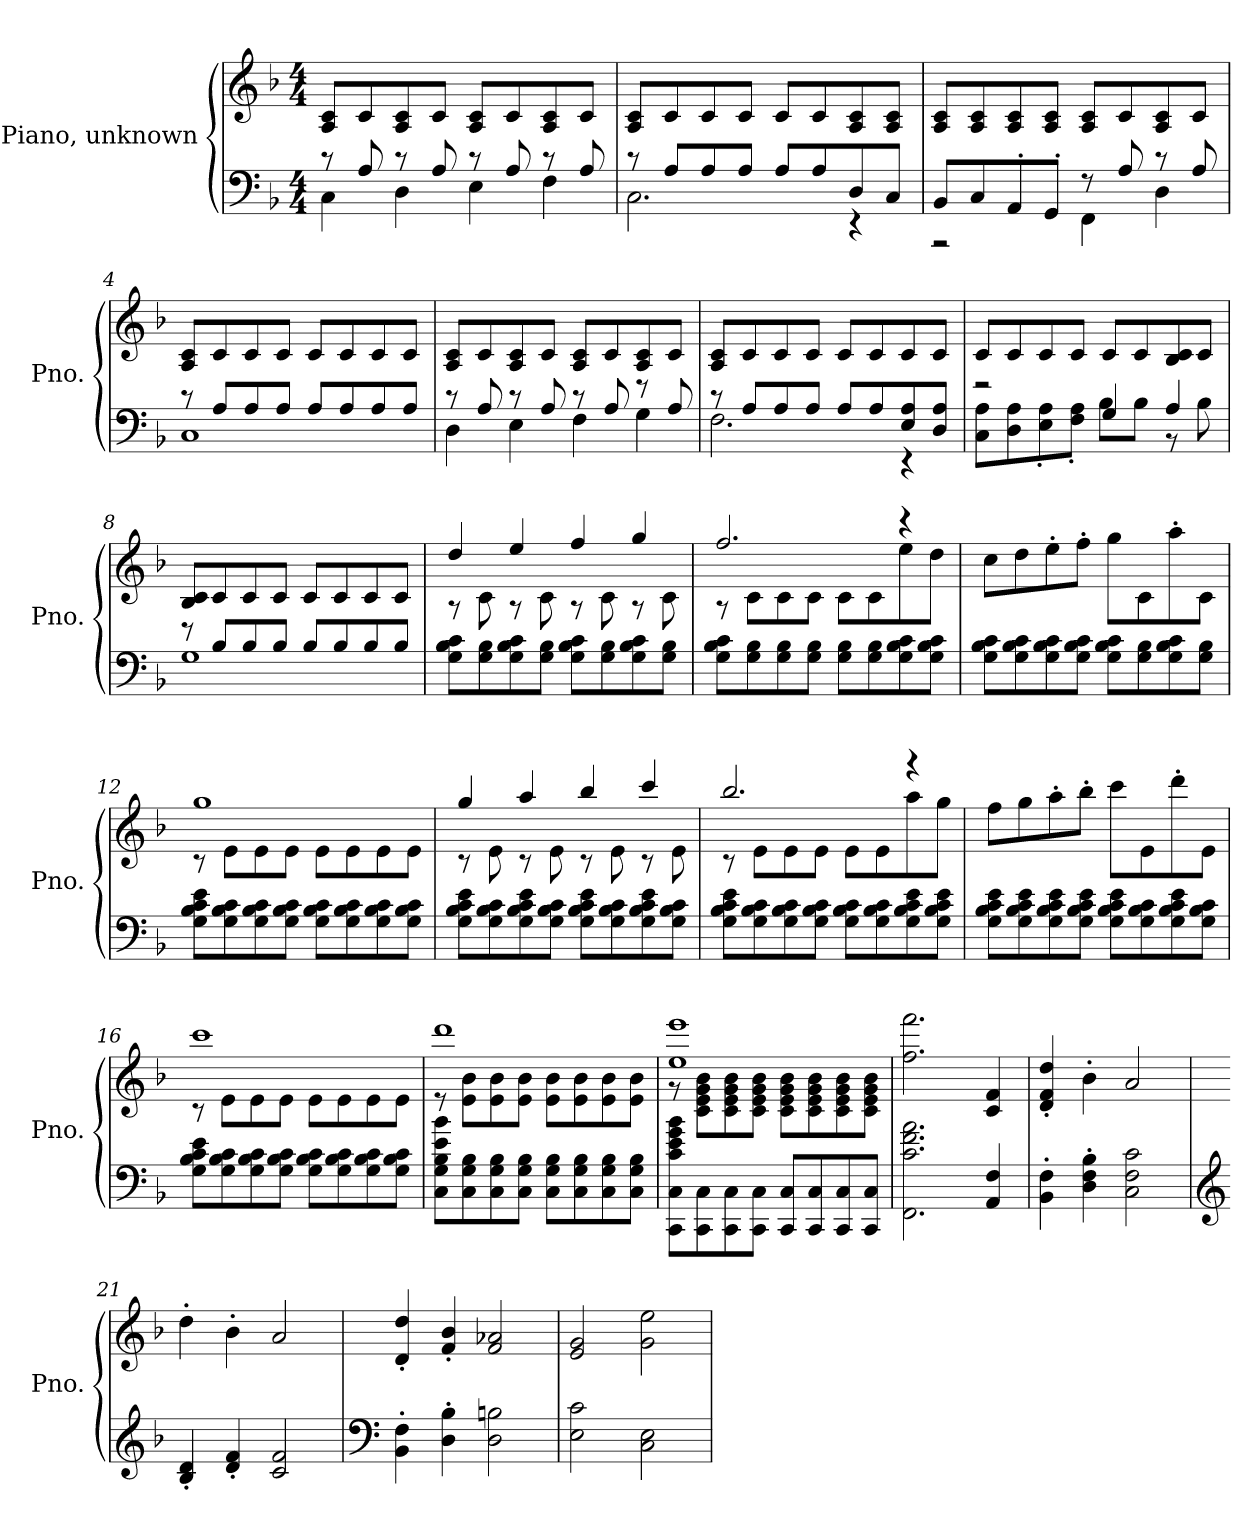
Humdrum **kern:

**kern	**kern
*part1	*part1
*staff2	*staff1
*I"Piano, unknown	*
*I'Pno.	*
*clefF4	*clefG2
*k[b-]	*k[b-]
*M4/4	*M4/4
*MM120	*MM120
=1	=1
*^	*
8r	4C\	8A/ 8c/L
8A/	.	8c/
8r	4D\	8A/ 8c/
8A/	.	8c/J
8r	4E\	8A/ 8c/L
8A/	.	8c/
8r	4F\	8A/ 8c/
8A/	.	8c/J
=2	=2	=2
8r	2.C\	8A/ 8c/L
8A/L	.	8c/
8A/	.	8c/
8A/J	.	8c/J
8A/L	.	8c/L
8A/	.	8c/
8D/	4r	8A/ 8c/
8C/J	.	8A/ 8c/J
=3	=3	=3
8BB-/L	2r	8A/ 8c/L
8C/	.	8A/ 8c/
8AA'/	.	8A/ 8c/
8GG'/J	.	8A/ 8c/J
8r	4FF\	8A/ 8c/L
8A/	.	8c/
8r	4D\	8A/ 8c/
8A/	.	8c/J
!!LO:LB:g=z
=4	=4	=4
8r	1C	8A/ 8c/L
8A/L	.	8c/
8A/	.	8c/
8A/J	.	8c/J
8A/L	.	8c/L
8A/	.	8c/
8A/	.	8c/
8A/J	.	8c/J
=5	=5	=5
8r	4D\	8A/ 8c/L
8A/	.	8c/
8r	4E\	8A/ 8c/
8A/	.	8c/J
8r	4F\	8A/ 8c/L
8A/	.	8c/
8r	4G\	8A/ 8c/
8A/	.	8c/J
=6	=6	=6
8r	2.F\	8A/ 8c/L
8A/L	.	8c/
8A/	.	8c/
8A/J	.	8c/J
8A/L	.	8c/L
8A/	.	8c/
8E/ 8A/	4r	8c/
8D/ 8A/J	.	8c/J
!!LO:LB:g=z
=7	=7	=7
2r	8C\ 8A\L	8c/L
.	8D\ 8A\	8c/
.	8E\' 8A\'	8c/
.	8F\' 8A\'J	8c/J
4G/	8B-\L	8c/L
.	8B-\J	8c/
4A/	8r	8B-/ 8c/
.	8B-\	8c/J
=8	=8	=8
8r	1G	8B-/ 8c/L
8B-/L	.	8c/
8B-/	.	8c/
8B-/J	.	8c/J
8B-/L	.	8c/L
8B-/	.	8c/
8B-/	.	8c/
8B-/J	.	8c/J
*v	*v	*
=9	=9
*	*^
8G\ 8B-\ 8c\L	4dd/	8r
8G\ 8B-\	.	8c\
8G\ 8B-\ 8c\	4ee/	8r
8G\ 8B-\J	.	8c\
8G\ 8B-\ 8c\L	4ff/	8r
8G\ 8B-\	.	8c\
8G\ 8B-\ 8c\	4gg/	8r
8G\ 8B-\J	.	8c\
!!LO:LB:g=z	!!
=10	=10	=10
8G\ 8B-\ 8c\L	2.ff/	8r
8G\ 8B-\	.	8c\L
8G\ 8B-\	.	8c\
8G\ 8B-\J	.	8c\J
8G\ 8B-\L	.	8c\L
8G\ 8B-\	.	8c\
8G\ 8B-\ 8c\	4r	8ee\
8G\ 8B-\ 8c\J	.	8dd\J
*	*v	*v
=11	=11
8G\ 8B-\ 8c\L	8cc\L
8G\ 8B-\ 8c\	8dd\
8G\ 8B-\ 8c\	8ee'\
8G\ 8B-\ 8c\J	8ff'\J
8G\ 8B-\ 8c\L	8gg\L
8G\ 8B-\	8c\
8G\ 8B-\ 8c\	8aa'\
8G\ 8B-\J	8c\J
=12	=12
*	*^
8G\ 8B-\ 8c\ 8e\L	1gg	8r
8G\ 8B-\ 8c\	.	8e\L
8G\ 8B-\ 8c\	.	8e\
8G\ 8B-\ 8c\J	.	8e\J
8G\ 8B-\ 8c\L	.	8e\L
8G\ 8B-\ 8c\	.	8e\
8G\ 8B-\ 8c\	.	8e\
8G\ 8B-\ 8c\J	.	8e\J
!!LO:LB:g=z	!!
=13	=13	=13
8G\ 8B-\ 8c\ 8e\L	4gg/	8r
8G\ 8B-\ 8c\	.	8e\
8G\ 8B-\ 8c\ 8e\	4aa/	8r
8G\ 8B-\ 8c\J	.	8e\
8G\ 8B-\ 8c\ 8e\L	4bb-/	8r
8G\ 8B-\ 8c\	.	8e\
8G\ 8B-\ 8c\ 8e\	4ccc/	8r
8G\ 8B-\ 8c\J	.	8e\
=14	=14	=14
8G\ 8B-\ 8c\ 8e\L	2.bb-/	8r
8G\ 8B-\ 8c\	.	8e\L
8G\ 8B-\ 8c\	.	8e\
8G\ 8B-\ 8c\J	.	8e\J
8G\ 8B-\ 8c\L	.	8e\L
8G\ 8B-\ 8c\	.	8e\
8G\ 8B-\ 8c\ 8e\	4r	8aa\
8G\ 8B-\ 8c\ 8e\J	.	8gg\J
*	*v	*v
!!LO:LB:g=z
=15	=15
8G\ 8B-\ 8c\ 8e\L	8ff\L
8G\ 8B-\ 8c\ 8e\	8gg\
8G\ 8B-\ 8c\ 8e\	8aa'\
8G\ 8B-\ 8c\ 8e\J	8bb-'\J
8G\ 8B-\ 8c\ 8e\L	8ccc\L
8G\ 8B-\ 8c\	8e\
8G\ 8B-\ 8c\ 8e\	8ddd'\
8G\ 8B-\ 8c\J	8e\J
=16	=16
*	*^
8G\ 8B-\ 8c\ 8e\L	1ccc	8r
8G\ 8B-\ 8c\	.	8e\L
8G\ 8B-\ 8c\	.	8e\
8G\ 8B-\ 8c\J	.	8e\J
8G\ 8B-\ 8c\L	.	8e\L
8G\ 8B-\ 8c\	.	8e\
8G\ 8B-\ 8c\	.	8e\
8G\ 8B-\ 8c\J	.	8e\J
=17	=17	=17
8C\ 8G\ 8B-\ 8e\ 8b-\L	1ddd	8r
8C\ 8G\ 8B-\	.	8e\ 8b-\L
8C\ 8G\ 8B-\	.	8e\ 8b-\
8C\ 8G\ 8B-\J	.	8e\ 8b-\J
8C\ 8G\ 8B-\L	.	8e\ 8b-\L
8C\ 8G\ 8B-\	.	8e\ 8b-\
8C\ 8G\ 8B-\	.	8e\ 8b-\
8C\ 8G\ 8B-\J	.	8e\ 8b-\J
!!LO:PB:g=z	!!
=18	=18	=18
8CC\ 8C\ 8c\ 8e\ 8g\ 8b-\L	1ee 1eee	8r
8CC\ 8C\	.	8c\ 8e\ 8g\ 8b-\L
8CC\ 8C\	.	8c\ 8e\ 8g\ 8b-\
8CC\ 8C\J	.	8c\ 8e\ 8g\ 8b-\J
8CC/ 8C/L	.	8c\ 8e\ 8g\ 8b-\L
8CC/ 8C/	.	8c\ 8e\ 8g\ 8b-\
8CC/ 8C/	.	8c\ 8e\ 8g\ 8b-\
8CC/ 8C/J	.	8c\ 8e\ 8g\ 8b-\J
*	*v	*v
=19	=19
2.FF\ 2.c\ 2.f\ 2.a\	2.ff\ 2.fff\
4AA/ 4F/	4c/ 4f/
=20	=20
4BB-\' 4F\'	4d/' 4f/' 4dd/'
4D\' 4F\' 4B-\'	4b-'\
2C\ 2F\ 2c\	2a/
=21	=21
*clefG2	*
4B-/' 4d/'	4dd'\
4d/' 4f/'	4b-'\
2c/ 2f/	2a/
=22	=22
*clefF4	*
4BB-\' 4F\'	4d/' 4dd/'
4D\' 4B-\'	4f/' 4b-/'
2D\ 2Bn\	2f/ 2a-X/
=23	=23
2E\ 2c\	2e/ 2g/
2C\ 2E\	2g\ 2ee\
=	=
*-	*-
